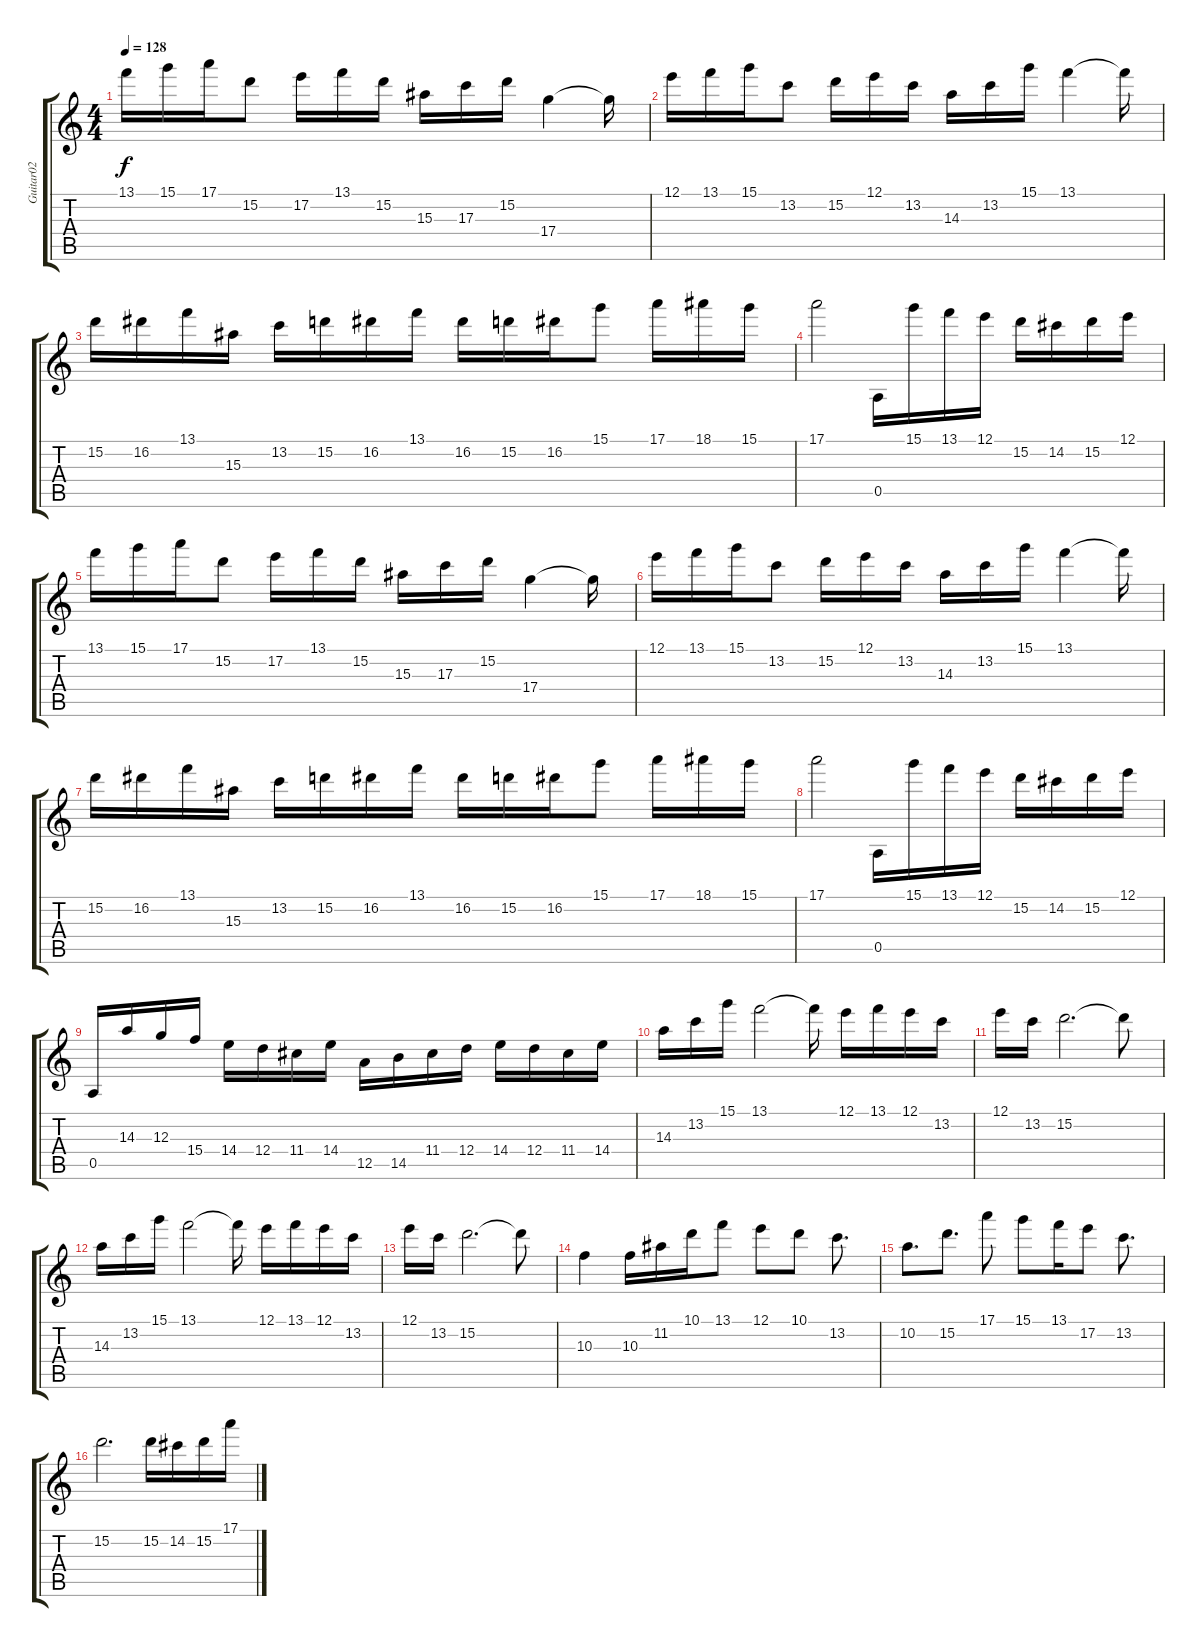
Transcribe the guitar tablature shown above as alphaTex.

\track ("Guitar02" "Guitar02") {instrument distortionguitar}
\staff {score tabs}
\tuning (E4 B3 G3 D3 A2 E2) {hide}
\ts (4 4)
\tempo 128
\clef g2
\ks c
13.1.16{dy f} 15.1.16 17.1.16 15.2.8 17.2.16 13.1.16 15.2.16 15.3.16 17.3.16 15.2.16 17.4.4 17.4{t}.16 |
12.1.16 13.1.16 15.1.16 13.2.8 15.2.16 12.1.16 13.2.16 14.3.16 13.2.16 15.1.16 13.1.4 13.1{t}.16 |
15.2.16 16.2.16 13.1.16 15.3.16 13.2.16 15.2.16 16.2.16 13.1.16 16.2.16 15.2.16 16.2.16 15.1.8 17.1.16 18.1.16 15.1.16 |
17.1.2 0.5.16 15.1.16 13.1.16 12.1.16 15.2.16 14.2.16 15.2.16 12.1.16 |
13.1.16 15.1.16 17.1.16 15.2.8 17.2.16 13.1.16 15.2.16 15.3.16 17.3.16 15.2.16 17.4.4 17.4{t}.16 |
12.1.16 13.1.16 15.1.16 13.2.8 15.2.16 12.1.16 13.2.16 14.3.16 13.2.16 15.1.16 13.1.4 13.1{t}.16 |
15.2.16 16.2.16 13.1.16 15.3.16 13.2.16 15.2.16 16.2.16 13.1.16 16.2.16 15.2.16 16.2.16 15.1.8 17.1.16 18.1.16 15.1.16 |
17.1.2 0.5.16 15.1.16 13.1.16 12.1.16 15.2.16 14.2.16 15.2.16 12.1.16 |
0.5.16 14.3.16 12.3.16 15.4.16 14.4.16 12.4.16 11.4.16 14.4.16 12.5.16 14.5.16 11.4.16 12.4.16 14.4.16 12.4.16 11.4.16 14.4.16 |
14.3.16 13.2.16 15.1.16 13.1.2 13.1{t}.16 12.1.16 13.1.16 12.1.16 13.2.16 |
12.1.16 13.2.16 15.2.2{d} 15.2{t}.8 |
14.3.16 13.2.16 15.1.16 13.1.2 13.1{t}.16 12.1.16 13.1.16 12.1.16 13.2.16 |
12.1.16 13.2.16 15.2.2{d} 15.2{t}.8 |
10.3.4 10.3.16 11.2.16 10.1.16 13.1.8 12.1.8 10.1.8 13.2.8{d} |
10.2.8{d} 15.2.8{d} 17.1.8 15.1.8 13.1.16 17.2.8 13.2.8{d} |
15.2.2{d} 15.2.16 14.2.16 15.2.16 17.1.16
